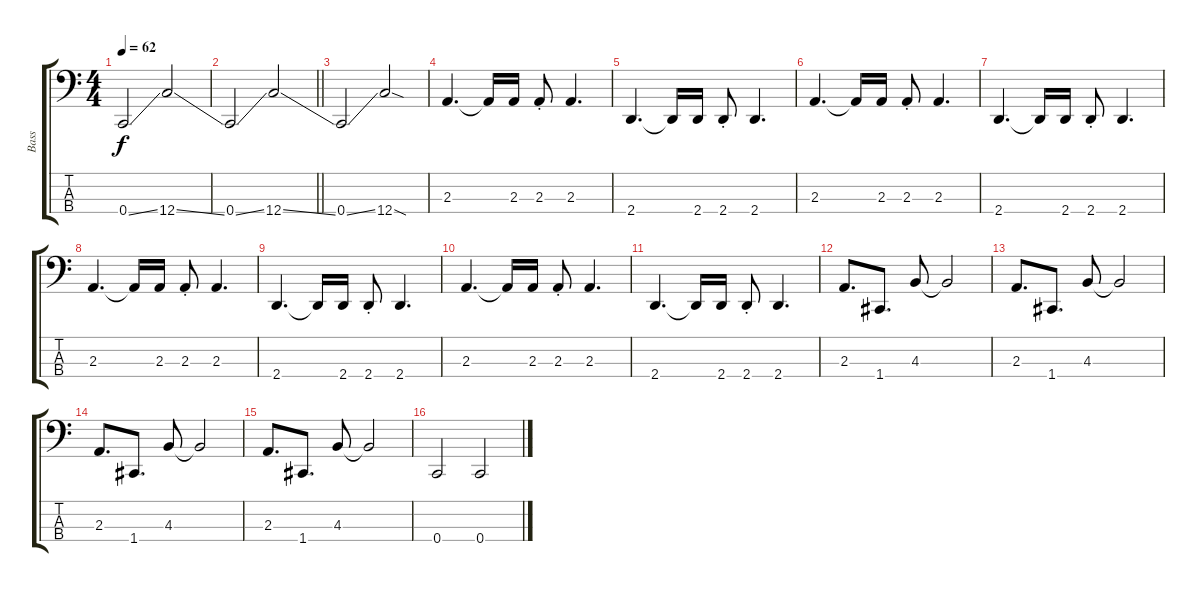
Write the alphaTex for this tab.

\track ("Bass" "Bass") {instrument electricbassfinger}
\staff {score tabs}
\tuning (G2 C2 G1 C1) {hide}
\ts (4 4)
\tempo 62
\clef f4
\ks c
0.4{ss}.2{dy f} 12.4{ss}.2 |
\barLineRight lightlight
0.4{ss}.2 12.4{ss}.2 |
0.4{ss}.2 12.4{sod}.2 |
2.3.4{d} 2.3{t}.16 2.3.16 2.3{st}.8 2.3.4{d} |
2.4.4{d} 2.4{t}.16 2.4.16 2.4{st}.8 2.4.4{d} |
2.3.4{d} 2.3{t}.16 2.3.16 2.3{st}.8 2.3.4{d} |
2.4.4{d} 2.4{t}.16 2.4.16 2.4{st}.8 2.4.4{d} |
2.3.4{d} 2.3{t}.16 2.3.16 2.3{st}.8 2.3.4{d} |
2.4.4{d} 2.4{t}.16 2.4.16 2.4{st}.8 2.4.4{d} |
2.3.4{d} 2.3{t}.16 2.3.16 2.3{st}.8 2.3.4{d} |
2.4.4{d} 2.4{t}.16 2.4.16 2.4{st}.8 2.4.4{d} |
2.3.8{d} 1.4.8{d} 4.3.8 4.3{t}.2 |
2.3.8{d} 1.4.8{d} 4.3.8 4.3{t}.2 |
2.3.8{d} 1.4.8{d} 4.3.8 4.3{t}.2 |
2.3.8{d} 1.4.8{d} 4.3.8 4.3{t}.2 |
0.4.2 0.4.2
